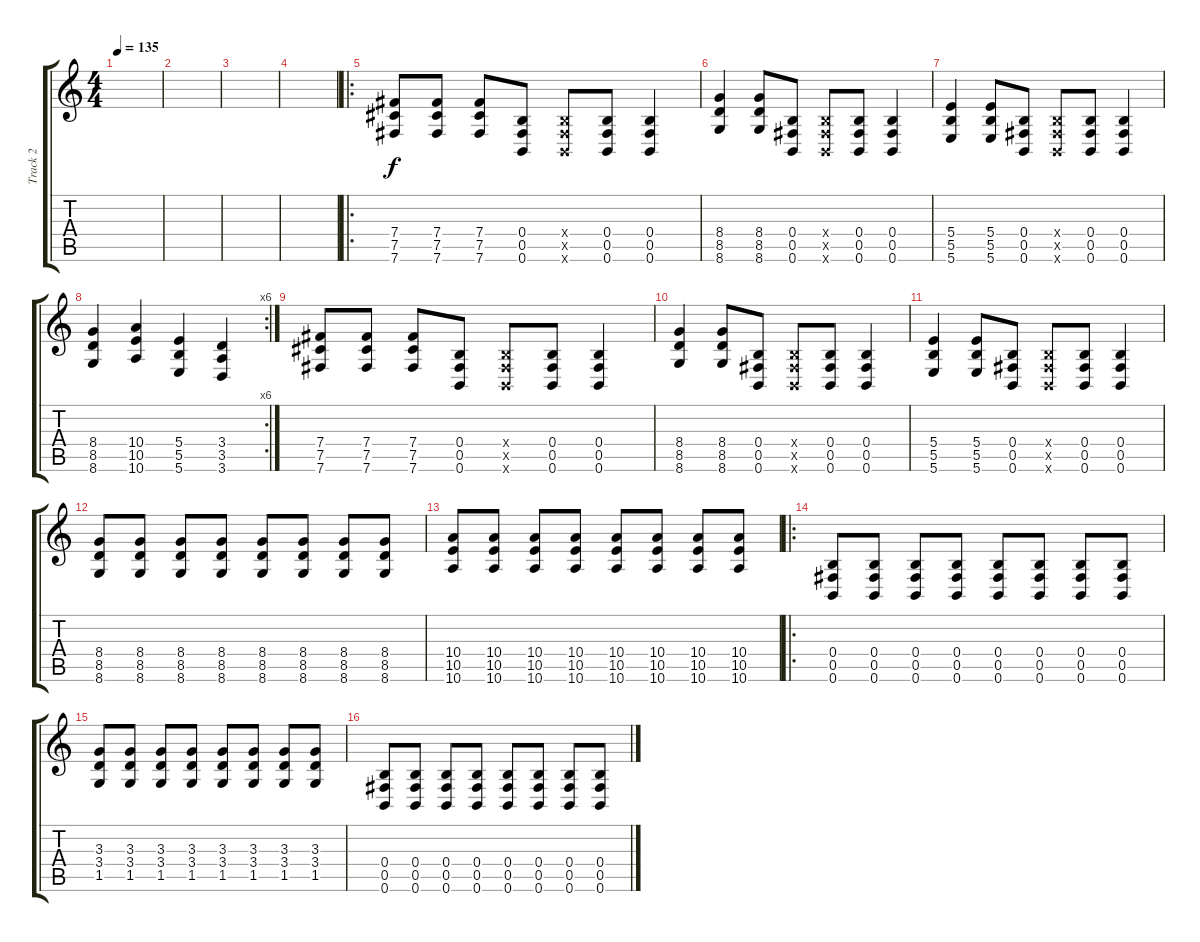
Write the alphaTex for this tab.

\track ("Track 2" "Track 2") {instrument distortionguitar}
\staff {score tabs}
\tuning (Db4 Ab3 E3 B2 Gb2 B1) {hide}
\ts (4 4)
\tempo 135
\clef g2
\ks c
|
|
|
|
\ro
(7.4 7.5 7.6).8 (7.4 7.5 7.6).8 (7.4 7.5 7.6).8 (0.4 0.5 0.6).8 (0.4{x} 0.5{x} 0.6{x}).8 (0.4 0.5 0.6).8 (0.4 0.5 0.6).4 |
(8.4 8.5 8.6).4 (8.4 8.5 8.6).8 (0.4 0.5 0.6).8 (0.4{x} 0.5{x} 0.6{x}).8 (0.4 0.5 0.6).8 (0.4 0.5 0.6).4 |
(5.4 5.5 5.6).4 (5.4 5.5 5.6).8 (0.4 0.5 0.6).8 (0.4{x} 0.5{x} 0.6{x}).8 (0.4 0.5 0.6).8 (0.4 0.5 0.6).4 |
\rc 6
(8.4 8.5 8.6).4 (10.4 10.5 10.6).4 (5.4 5.5 5.6).4 (3.4 3.5 3.6).4 |
(7.4 7.5 7.6).8 (7.4 7.5 7.6).8 (7.4 7.5 7.6).8 (0.4 0.5 0.6).8 (0.4{x} 0.5{x} 0.6{x}).8 (0.4 0.5 0.6).8 (0.4 0.5 0.6).4 |
(8.4 8.5 8.6).4 (8.4 8.5 8.6).8 (0.4 0.5 0.6).8 (0.4{x} 0.5{x} 0.6{x}).8 (0.4 0.5 0.6).8 (0.4 0.5 0.6).4 |
(5.4 5.5 5.6).4 (5.4 5.5 5.6).8 (0.4 0.5 0.6).8 (0.4{x} 0.5{x} 0.6{x}).8 (0.4 0.5 0.6).8 (0.4 0.5 0.6).4 |
(8.4 8.5 8.6).8 (8.4 8.5 8.6).8 (8.4 8.5 8.6).8 (8.4 8.5 8.6).8 (8.4 8.5 8.6).8 (8.4 8.5 8.6).8 (8.4 8.5 8.6).8 (8.4 8.5 8.6).8 |
(10.4 10.5 10.6).8 (10.4 10.5 10.6).8 (10.4 10.5 10.6).8 (10.4 10.5 10.6).8 (10.4 10.5 10.6).8 (10.4 10.5 10.6).8 (10.4 10.5 10.6).8 (10.4 10.5 10.6).8 |
\ro
(0.4 0.5 0.6).8 (0.4 0.5 0.6).8 (0.4 0.5 0.6).8 (0.4 0.5 0.6).8 (0.4 0.5 0.6).8 (0.4 0.5 0.6).8 (0.4 0.5 0.6).8 (0.4 0.5 0.6).8 |
(3.3 3.4 1.5).8 (3.3 3.4 1.5).8 (3.3 3.4 1.5).8 (3.3 3.4 1.5).8 (3.3 3.4 1.5).8 (3.3 3.4 1.5).8 (3.3 3.4 1.5).8 (3.3 3.4 1.5).8 |
(0.4 0.5 0.6).8 (0.4 0.5 0.6).8 (0.4 0.5 0.6).8 (0.4 0.5 0.6).8 (0.4 0.5 0.6).8 (0.4 0.5 0.6).8 (0.4 0.5 0.6).8 (0.4 0.5 0.6).8
